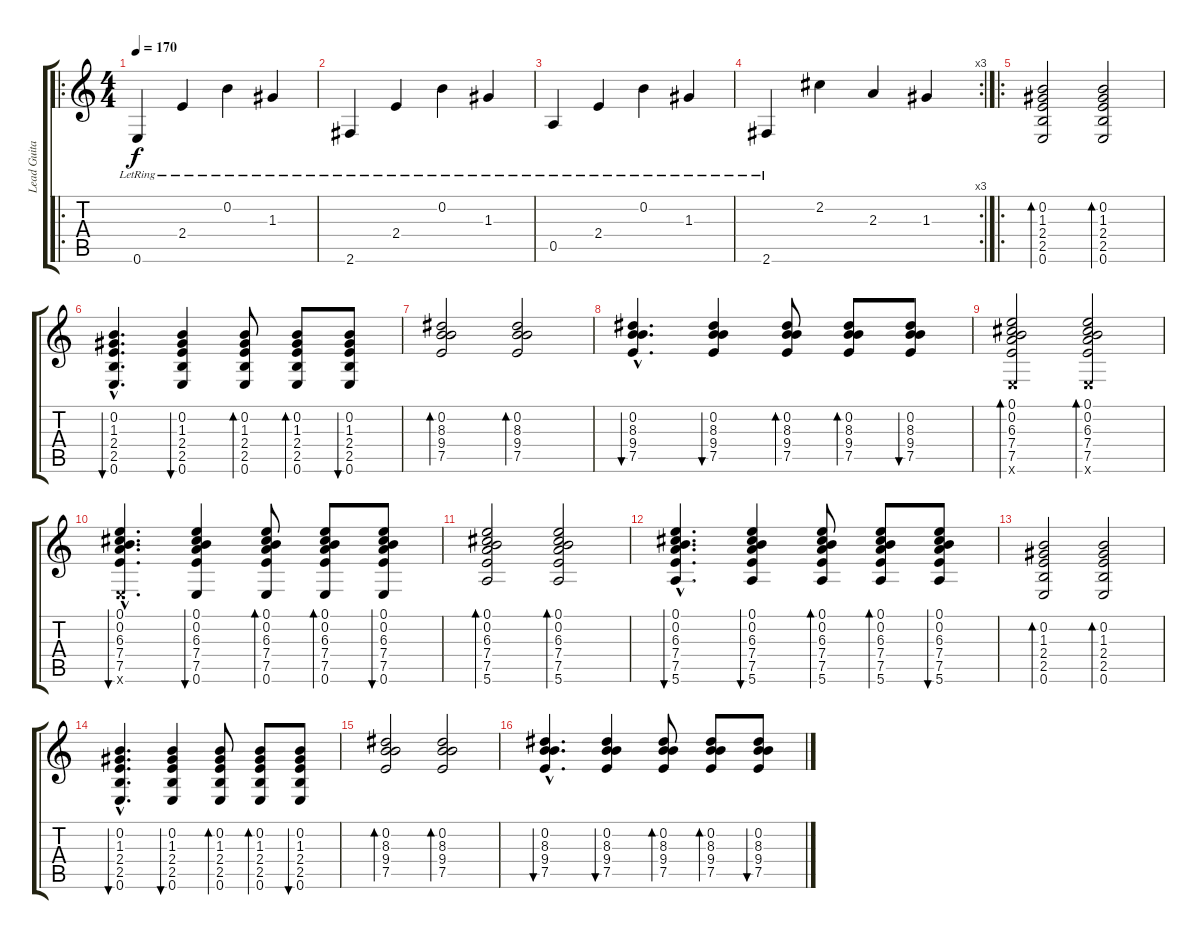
\track ("Lead Guitar (Acoustic)" "Lead Guita") {instrument acousticguitarnylon}
\staff {score tabs}
\tuning (E4 B3 G3 D3 A2 E2) {hide}
\ro
\ts (4 4)
\tempo 170
\clef g2
\ks c
0.6{lr}.4{dy f} 2.4{lr}.4 0.2{lr}.4 1.3{lr}.4 |
2.6{lr}.4 2.4{lr}.4 0.2{lr}.4 1.3{lr}.4 |
0.5{lr}.4 2.4{lr}.4 0.2{lr}.4 1.3{lr}.4 |
\rc 3
2.6{lr}.4 2.2.4 2.3.4 1.3.4 |
\ro
(0.2 1.3 2.4 2.5 0.6).2{bd 60} (0.2 1.3 2.4 2.5 0.6).2{bd 60} |
(0.2{hac} 1.3{hac} 2.4{hac} 2.5{hac} 0.6{hac}).4{d bu 60} (0.2 1.3 2.4 2.5 0.6).4{bu 60} (0.2 1.3 2.4 2.5 0.6).8{bd 60} (0.2 1.3 2.4 2.5 0.6).8{bd 60} (0.2 1.3 2.4 2.5 0.6).8{bu 60} |
(0.2 8.3 9.4 7.5).2{bd 60} (0.2 8.3 9.4 7.5).2{bd 60} |
(0.2{hac} 8.3{hac} 9.4{hac} 7.5{hac}).4{d bu 60} (0.2 8.3 9.4 7.5).4{bu 60} (0.2 8.3 9.4 7.5).8{bd 60} (0.2 8.3 9.4 7.5).8{bd 60} (0.2 8.3 9.4 7.5).8{bu 60} |
(0.1 0.2 6.3 7.4 7.5 0.6{x}).2{bd 60} (0.1 0.2 6.3 7.4 7.5 0.6{x}).2{bd 60} |
(0.1{hac} 0.2{hac} 6.3{hac} 7.4{hac} 7.5{hac} 0.6{hac x}).4{d bu 60} (0.1 0.2 6.3 7.4 7.5 0.6).4{bu 60} (0.1 0.2 6.3 7.4 7.5 0.6).8{bd 60} (0.1 0.2 6.3 7.4 7.5 0.6).8{bd 60} (0.1 0.2 6.3 7.4 7.5 0.6).8{bu 60} |
(0.1 0.2 6.3 7.4 7.5 5.6).2{bd 60} (0.1 0.2 6.3 7.4 7.5 5.6).2{bd 60} |
(0.1{hac} 0.2{hac} 6.3{hac} 7.4{hac} 7.5{hac} 5.6{hac}).4{d bu 60} (0.1 0.2 6.3 7.4 7.5 5.6).4{bu 60} (0.1 0.2 6.3 7.4 7.5 5.6).8{bd 60} (0.1 0.2 6.3 7.4 7.5 5.6).8{bd 60} (0.1 0.2 6.3 7.4 7.5 5.6).8{bu 60} |
(0.2 1.3 2.4 2.5 0.6).2{bd 60} (0.2 1.3 2.4 2.5 0.6).2{bd 60} |
(0.2{hac} 1.3{hac} 2.4{hac} 2.5{hac} 0.6{hac}).4{d bu 60} (0.2 1.3 2.4 2.5 0.6).4{bu 60} (0.2 1.3 2.4 2.5 0.6).8{bd 60} (0.2 1.3 2.4 2.5 0.6).8{bd 60} (0.2 1.3 2.4 2.5 0.6).8{bu 60} |
(0.2 8.3 9.4 7.5).2{bd 60} (0.2 8.3 9.4 7.5).2{bd 60} |
(0.2{hac} 8.3{hac} 9.4{hac} 7.5{hac}).4{d bu 60} (0.2 8.3 9.4 7.5).4{bu 60} (0.2 8.3 9.4 7.5).8{bd 60} (0.2 8.3 9.4 7.5).8{bd 60} (0.2 8.3 9.4 7.5).8{bu 60}
